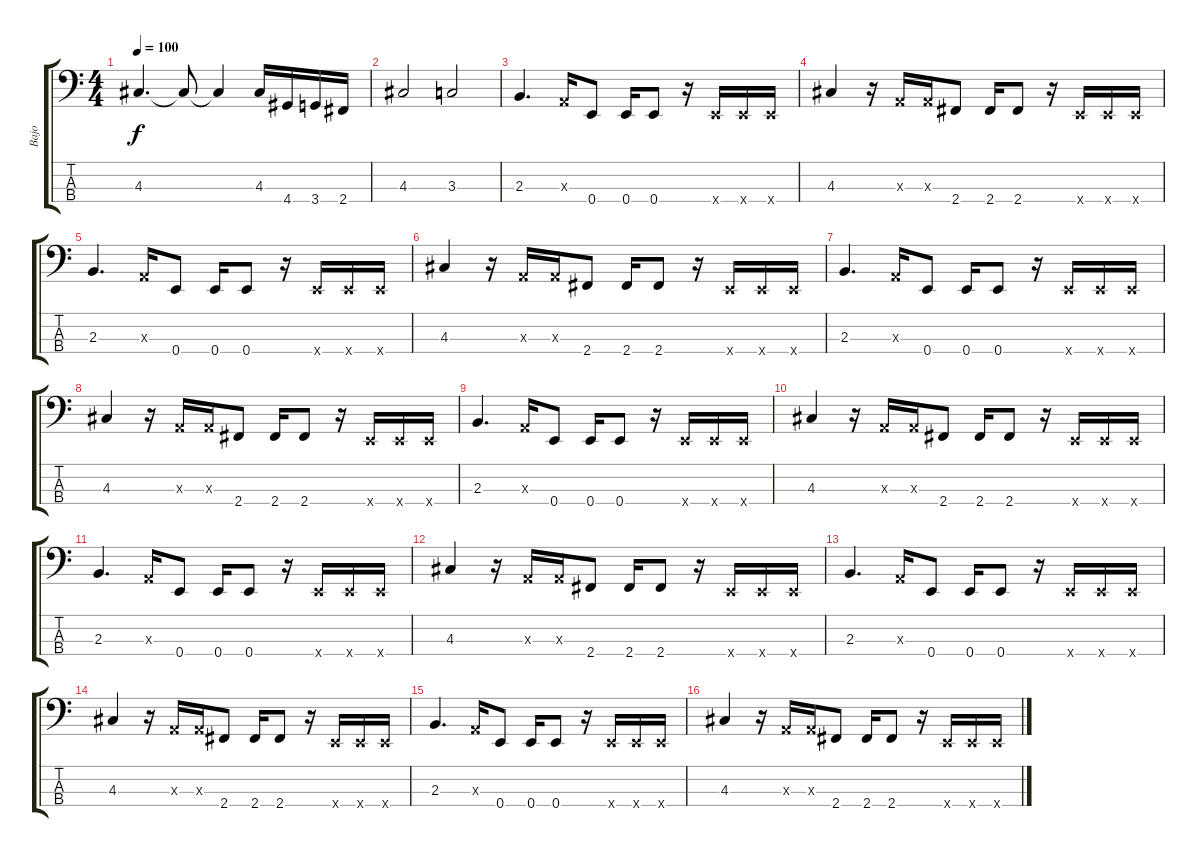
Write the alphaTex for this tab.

\track ("Bajo" "Bajo") {instrument slapbass1}
\staff {score tabs}
\tuning (G2 D2 A1 E1) {hide}
\ts (4 4)
\tempo 100
\clef f4
\ks c
4.3.4{d dy f} 4.3{t}.8 4.3{t}.4 4.3.16 4.4.16 3.4.16 2.4.16 |
4.3.2 3.3.2 |
2.3.4{d instrument slapbass1} 0.3{x}.16 0.4.8 0.4.16 0.4.8 r.16 0.4{x}.16 0.4{x}.16 0.4{x}.16 |
4.3.4 r.16 0.3{x}.16 0.3{x}.16 2.4.8 2.4.16 2.4.8 r.16 0.4{x}.16 0.4{x}.16 0.4{x}.16 |
2.3.4{d} 0.3{x}.16 0.4.8 0.4.16 0.4.8 r.16 0.4{x}.16 0.4{x}.16 0.4{x}.16 |
4.3.4 r.16 0.3{x}.16 0.3{x}.16 2.4.8 2.4.16 2.4.8 r.16 0.4{x}.16 0.4{x}.16 0.4{x}.16 |
2.3.4{d} 0.3{x}.16 0.4.8 0.4.16 0.4.8 r.16 0.4{x}.16 0.4{x}.16 0.4{x}.16 |
4.3.4 r.16 0.3{x}.16 0.3{x}.16 2.4.8 2.4.16 2.4.8 r.16 0.4{x}.16 0.4{x}.16 0.4{x}.16 |
2.3.4{d} 0.3{x}.16 0.4.8 0.4.16 0.4.8 r.16 0.4{x}.16 0.4{x}.16 0.4{x}.16 |
4.3.4 r.16 0.3{x}.16 0.3{x}.16 2.4.8 2.4.16 2.4.8 r.16 0.4{x}.16 0.4{x}.16 0.4{x}.16 |
2.3.4{d} 0.3{x}.16 0.4.8 0.4.16 0.4.8 r.16 0.4{x}.16 0.4{x}.16 0.4{x}.16 |
4.3.4 r.16 0.3{x}.16 0.3{x}.16 2.4.8 2.4.16 2.4.8 r.16 0.4{x}.16 0.4{x}.16 0.4{x}.16 |
2.3.4{d} 0.3{x}.16 0.4.8 0.4.16 0.4.8 r.16 0.4{x}.16 0.4{x}.16 0.4{x}.16 |
4.3.4 r.16 0.3{x}.16 0.3{x}.16 2.4.8 2.4.16 2.4.8 r.16 0.4{x}.16 0.4{x}.16 0.4{x}.16 |
2.3.4{d} 0.3{x}.16 0.4.8 0.4.16 0.4.8 r.16 0.4{x}.16 0.4{x}.16 0.4{x}.16 |
4.3.4 r.16 0.3{x}.16 0.3{x}.16 2.4.8 2.4.16 2.4.8 r.16 0.4{x}.16 0.4{x}.16 0.4{x}.16
